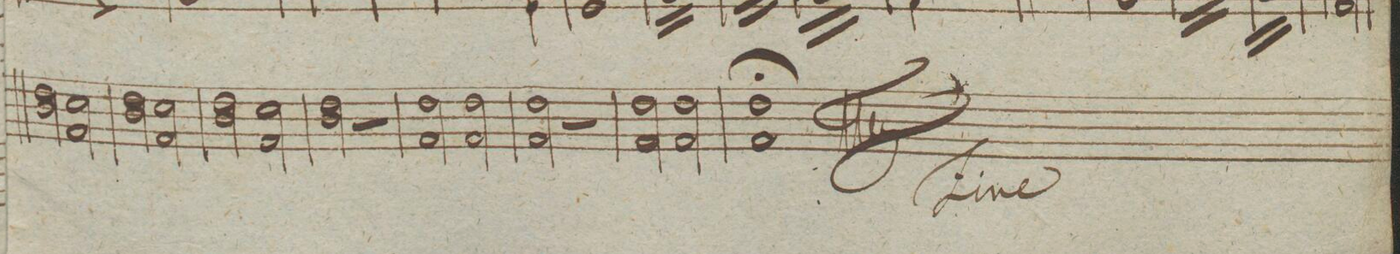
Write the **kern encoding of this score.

**kern	**dynam
*I"Alto Viola.	*
*clefC3	*
*k[]	*
*met(c|)	*
*M2/2	*
2e\ 2c\	.
2d\ 2G\	.
=88	=88
2e\ 2c\	.
2d\ 2G\	.
=89	=89
2e\ 2c\	.
2d\ 2G\	.
=90	=90
2e\ 2c\	.
2r	.
=91	=91
2e\ 2G\	.
2e\ 2G\	.
=92	=92
2e\ 2G\	.
2r	.
=93	=93
2e\ 2G\	.
2e\ 2G\	.
=94	=94
1e/ 1G/;	.
==	==
*-	*-
